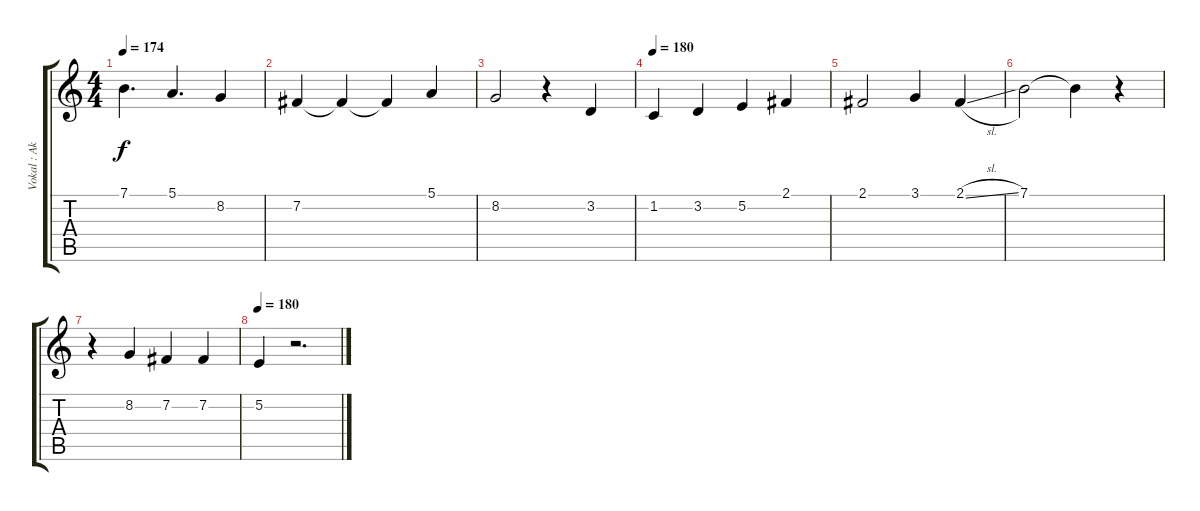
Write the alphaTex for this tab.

\track ("Vokal : Akiyama Mio" "Vokal : Ak") {instrument clarinet}
\staff {score tabs}
\tuning (E4 B3 G3 D3 A2 E2) {hide}
\ts (4 4)
\tempo 174
\clef g2
\ks c
7.1.4{d dy f} 5.1.4{d} 8.2.4 |
7.2.4 7.2{t}.4 7.2{t}.4 5.1.4 |
8.2.2 r.4 3.2.4 |
\tempo 180
1.2.4 3.2.4 5.2.4 2.1.4 |
2.1.2 3.1.4 2.1{sl}.4 |
7.1.2 7.1{t}.4 r.4 |
r.4 8.2.4 7.2.4 7.2.4 |
\tempo 180
5.2.4 r.2{d}
